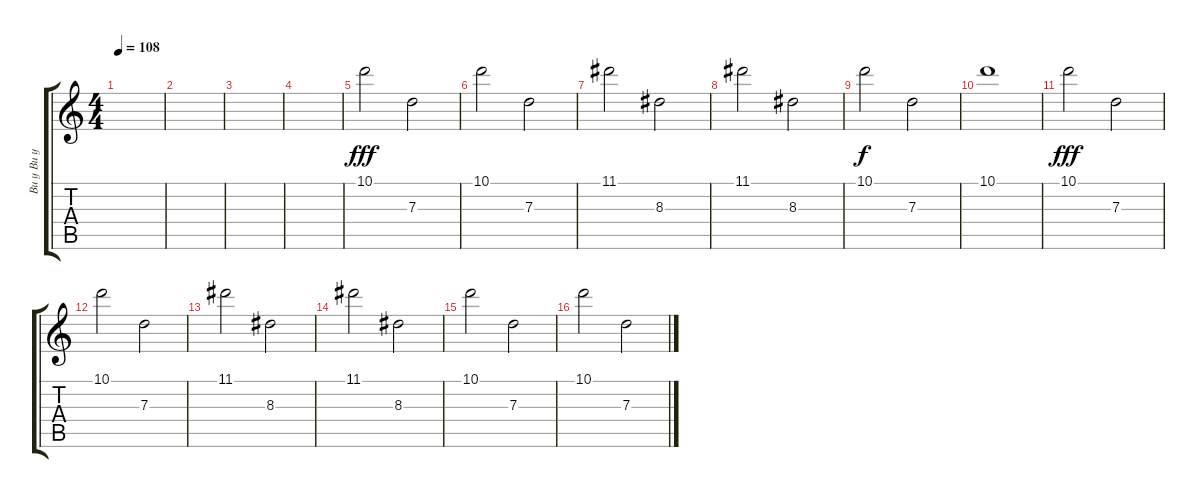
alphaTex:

\track ("Ви у Ви у" "Ви у Ви у") {instrument electricguitarjazz}
\staff {score tabs}
\tuning (E4 B3 G3 D3 A2 E2) {hide}
\ts (4 4)
\tempo 108
\clef g2
\ks c
|
|
|
|
10.1.2{dy fff} 7.3.2 |
10.1.2 7.3.2 |
11.1.2 8.3.2 |
11.1.2 8.3.2 |
10.1.2{dy f} 7.3.2 |
10.1.1 |
10.1.2{dy fff} 7.3.2 |
10.1.2 7.3.2 |
11.1.2 8.3.2 |
11.1.2 8.3.2 |
10.1.2 7.3.2 |
10.1.2 7.3.2
